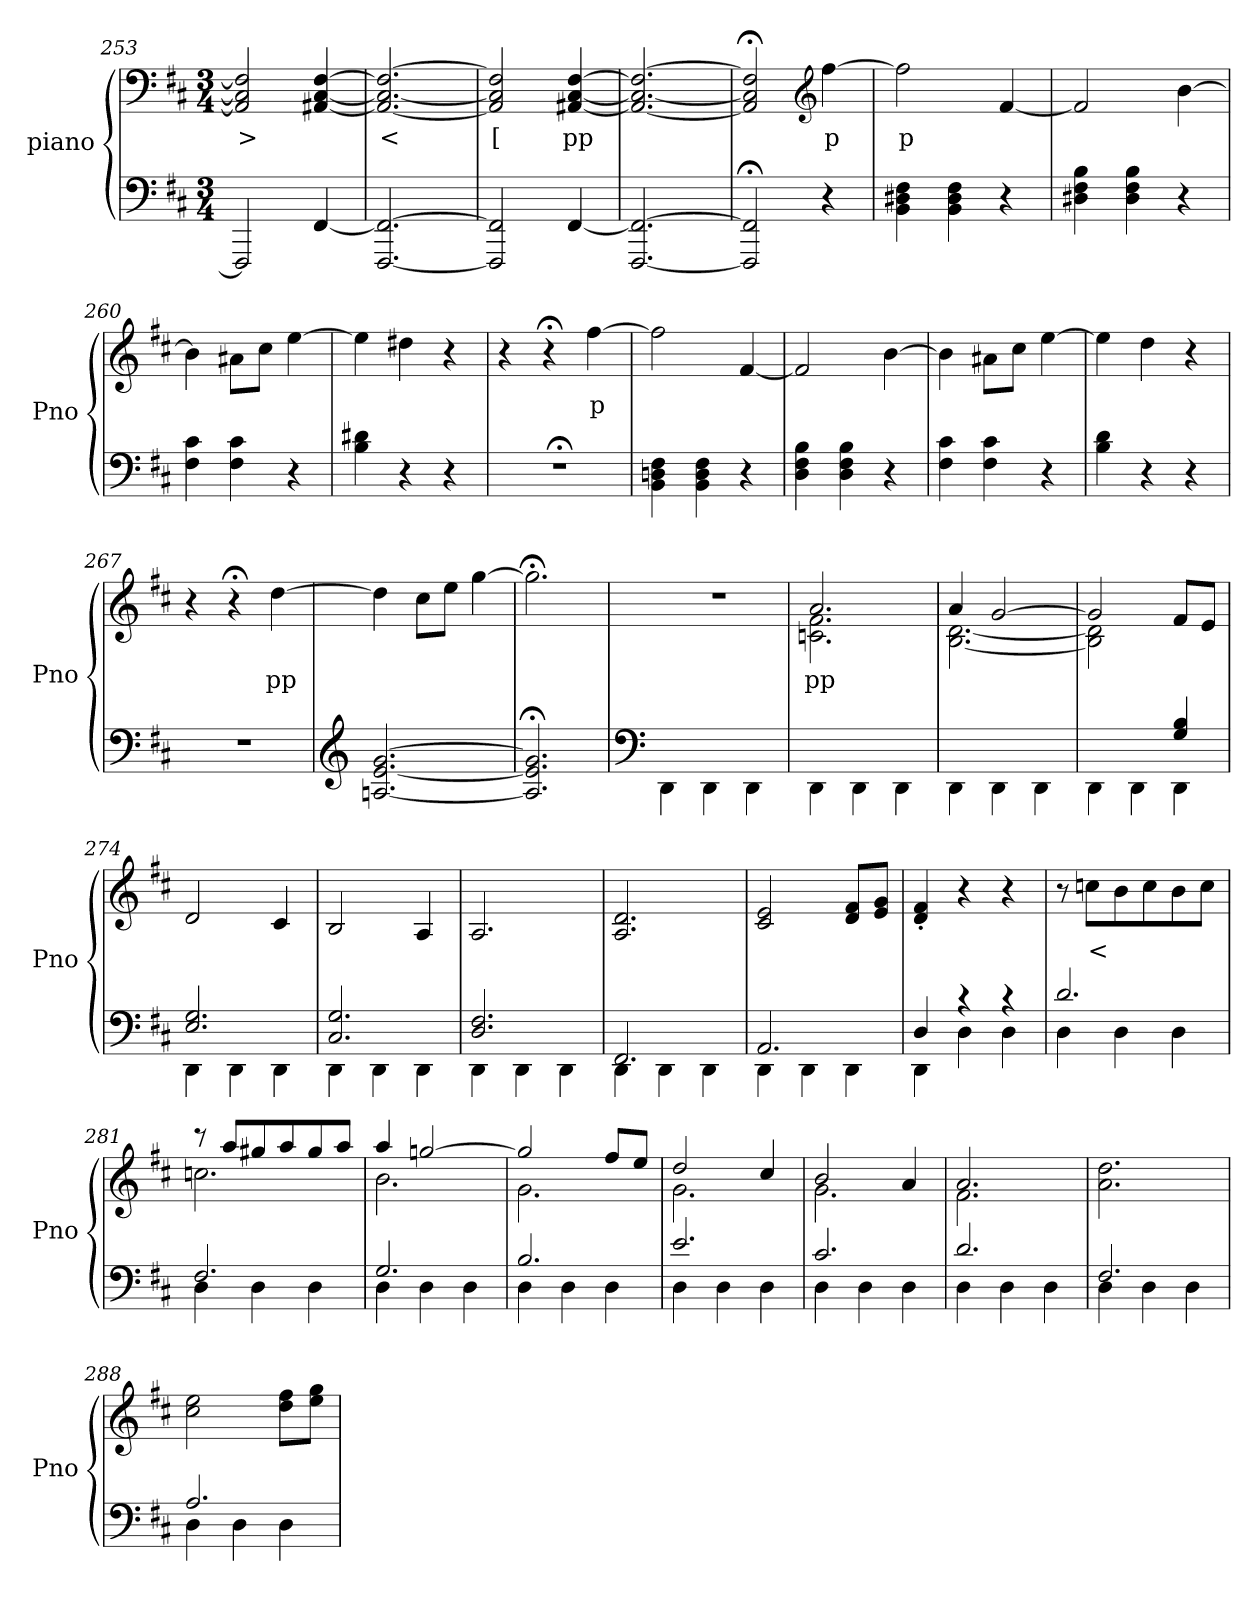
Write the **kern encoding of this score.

**kern	**kern	**text
*part2	*part1	*part1
*staff2	*staff1	*staff1
*I"piano	*I"piano	*
*I'Pno	*I'Pno	*
*clefF4	*clefF4	*
*k[f#c#]	*k[f#c#]	*
*D:	*D:	*
*M3/4	*M3/4	*
=253	=253	=253
!	!	!LO:LY:b
2FFF#/]	2AA#/] 2C#/] 2F#/]	>
[4FF#/	[4AA#X/ [4C#/ [4F#/	.
=254	=254	=254
!	!	!LO:LY:b
[2.FFF#/ 2.FF#/_	2.AA#/_ 2.C#/_ 2.F#/_	<
=255	=255	=255
!	!	!LO:LY:b
2FFF#/] 2FF#/]	2AA#/] 2C#/] 2F#/]	[
!	!	!LO:LY:b
[4FF#/	[4AA#X/ [4C#/ [4F#/	pp
!!LO:LB:g=z
=256	=256	=256
[2.FFF#/ 2.FF#/_	2.AA#/_ 2.C#/_ 2.F#/_	.
=257	=257	=257
2FFF#/];< 2FF#/];<	2AA#/];< 2C#/];< 2F#/];<	.
*	*clefG2	*
!	!	!LO:LY:b
4r	[4ff#\	p
=258	=258	=258
!	!	!LO:LY:b
4BB\ 4D#X\ 4F#\	2ff#\]	p
4BB\ 4D#\ 4F#\	.	.
4r	[4f#/	.
=259	=259	=259
4D#X\ 4F#\ 4B\	2f#/]	.
4D#\ 4F#\ 4B\	.	.
4r	[4b\	.
=260	=260	=260
4F#\ 4c#\	4b\]	.
4F#\ 4c#\	8a#X\L	.
.	8cc#\J	.
4r	[4ee\	.
=261	=261	=261
4B\ 4d#X\	4ee\]	.
4r	4dd#X\	.
4r	4r	.
=262	=262	=262
2.r;<	4r	.
.	4r;<	.
!	!	!LO:LY:b
.	[4ff#\	p
=263	=263	=263
4BB\ 4Dn\ 4F#\	2ff#\]	.
4BB\ 4D\ 4F#\	.	.
4r	[4f#/	.
!!LO:LB:g=z
=264	=264	=264
4D\ 4F#\ 4B\	2f#/]	.
4D\ 4F#\ 4B\	.	.
4r	[4b\	.
=265	=265	=265
4F#\ 4c#\	4b\]	.
4F#\ 4c#\	8a#X\L	.
.	8cc#\J	.
4r	[4ee\	.
=266	=266	=266
4B\ 4d\	4ee\]	.
4r	4dd\	.
4r	4r	.
=267	=267	=267
2.r	4r	.
.	4r;<	.
!	!	!LO:LY:b
.	[4dd\	pp
=268	=268	=268
*clefG2	*	*
[2.An/ [2.e/ [2.g/	4dd\]	.
.	8cc#\L	.
.	8ee\J	.
.	[4gg\	.
=269	=269	=269
2.A/];< 2.e/];< 2.g/];<	2.gg;<\]	.
=270	=270	=270
*clefF4	*	*
4DD\	2.r	.
4DD\	.	.
4DD\	.	.
=271	=271	=271
*	*^	*
!	!	!	!LO:LY:b
4DD\	2.a/	2.cn\ 2.f#\	pp
4DD\	.	.	.
4DD\	.	.	.
!!LO:LB:g=z	!!
=272	=272	=272	=272
4DD\	4a/	[2.B\ [2.d\	.
4DD\	[2g/	.	.
4DD\	.	.	.
=273	=273	=273	=273
*^	*	*	*
2ryy	4DD\	2g/]	2B\] 2d\]	.
.	4DD\	.	.	.
4G/ 4B/	4DD\	8f#/L	4ryy	.
.	.	8e/J	.	.
*	*	*v	*v	*
=274	=274	=274	=274
2.E/ 2.G/	4DD\	2d/	.
.	4DD\	.	.
.	4DD\	4c#/	.
=275	=275	=275	=275
2.C#/ 2.G/	4DD\	2B/	.
.	4DD\	.	.
.	4DD\	4A/	.
=276	=276	=276	=276
2.D/ 2.F#/	4DD\	2.A/	.
.	4DD\	.	.
.	4DD\	.	.
=277	=277	=277	=277
2.FF#/	4DD\	2.A/ 2.d/	.
.	4DD\	.	.
.	4DD\	.	.
=278	=278	=278	=278
2.AA/	4DD\	2c#/ 2e/	.
.	4DD\	.	.
.	4DD\	8d/ 8f#/L	.
.	.	8e/ 8g/J	.
=279	=279	=279	=279
4D/	4DD\	4d/' 4f#/'	.
4r	4D\	4r	.
4r	4D\	4r	.
!!LO:LB:g=z
=280	=280	=280	=280
2.d/	4D\	8r	.
!	!	!	!LO:LY:b
.	.	8ccn\L	<
.	4D\	8b\	.
.	.	8cc\	.
.	4D\	8b\	.
.	.	8cc\J	.
=281	=281	=281	=281
*	*	*^	*
2.F#/	4D\	8r	2.ccn\	.
.	.	8aa/L	.	.
.	4D\	8gg#X/	.	.
.	.	8aa/	.	.
.	4D\	8gg#/	.	.
.	.	8aa/J	.	.
=282	=282	=282	=282	=282
2.G/	4D\	4aa/	2.b\	.
.	4D\	[2ggn/	.	.
.	4D\	.	.	.
=283	=283	=283	=283	=283
2.B/	4D\	2gg/]	2.g\	.
.	4D\	.	.	.
.	4D\	8ff#/L	.	.
.	.	8ee/J	.	.
=284	=284	=284	=284	=284
2.e/	4D\	2dd/	2.g\	.
.	4D\	.	.	.
.	4D\	4cc#/	.	.
=285	=285	=285	=285	=285
2.c#/	4D\	2b/	2.g\	.
.	4D\	.	.	.
.	4D\	4a/	.	.
=286	=286	=286	=286	=286
2.d/	4D\	2.a/	2.f#\	.
.	4D\	.	.	.
.	4D\	.	.	.
*	*	*v	*v	*
!!LO:LB:g=z
=287	=287	=287	=287
2.F#/	4D\	2.a\ 2.dd\	.
.	4D\	.	.
.	4D\	.	.
=288	=288	=288	=288
2.A/	4D\	2cc#\ 2ee\	.
.	4D\	.	.
.	4D\	8dd\ 8ff#\L	.
.	.	8ee\ 8gg\J	.
*v	*v	*	*
=	=	=
*-	*-	*-
